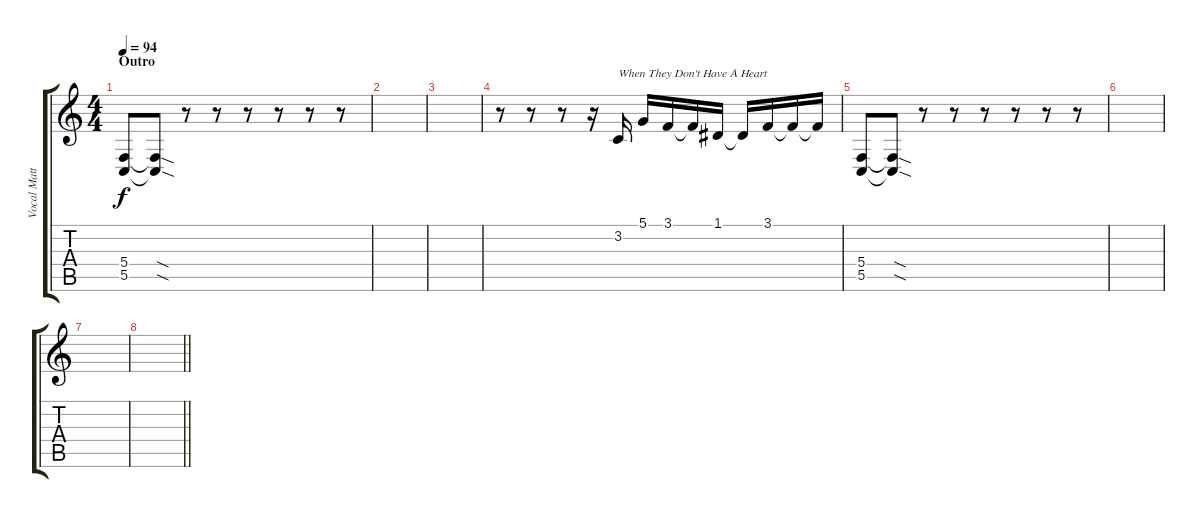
\track ("Vocal Matt/Jay" "Vocal Matt") {instrument lead1square}
\staff {score tabs}
\tuning (D4 A3 F3 C3 G2 C2) {hide}
\ts (4 4)
\section ("" "Outro")
\tempo 94
\clef g2
\ks c
(5.4{t} 5.5{t}).8{dy f} (5.4{sod t} 5.5{sod t}).8 r.8 r.8 r.8 r.8 r.8 r.8 |
|
|
r.8 r.8 r.8 r.16 3.2.16{txt "When They Don't Have A Heart"} 5.1.16 3.1.16 3.1{t}.16 1.1.16 1.1{t}.16 3.1.16 3.1{t}.16 3.1{t}.16 |
(5.4 5.5).8 (5.4{sod t} 5.5{sod t}).8 r.8 r.8 r.8 r.8 r.8 r.8 |
|
|
\barLineRight lightlight
